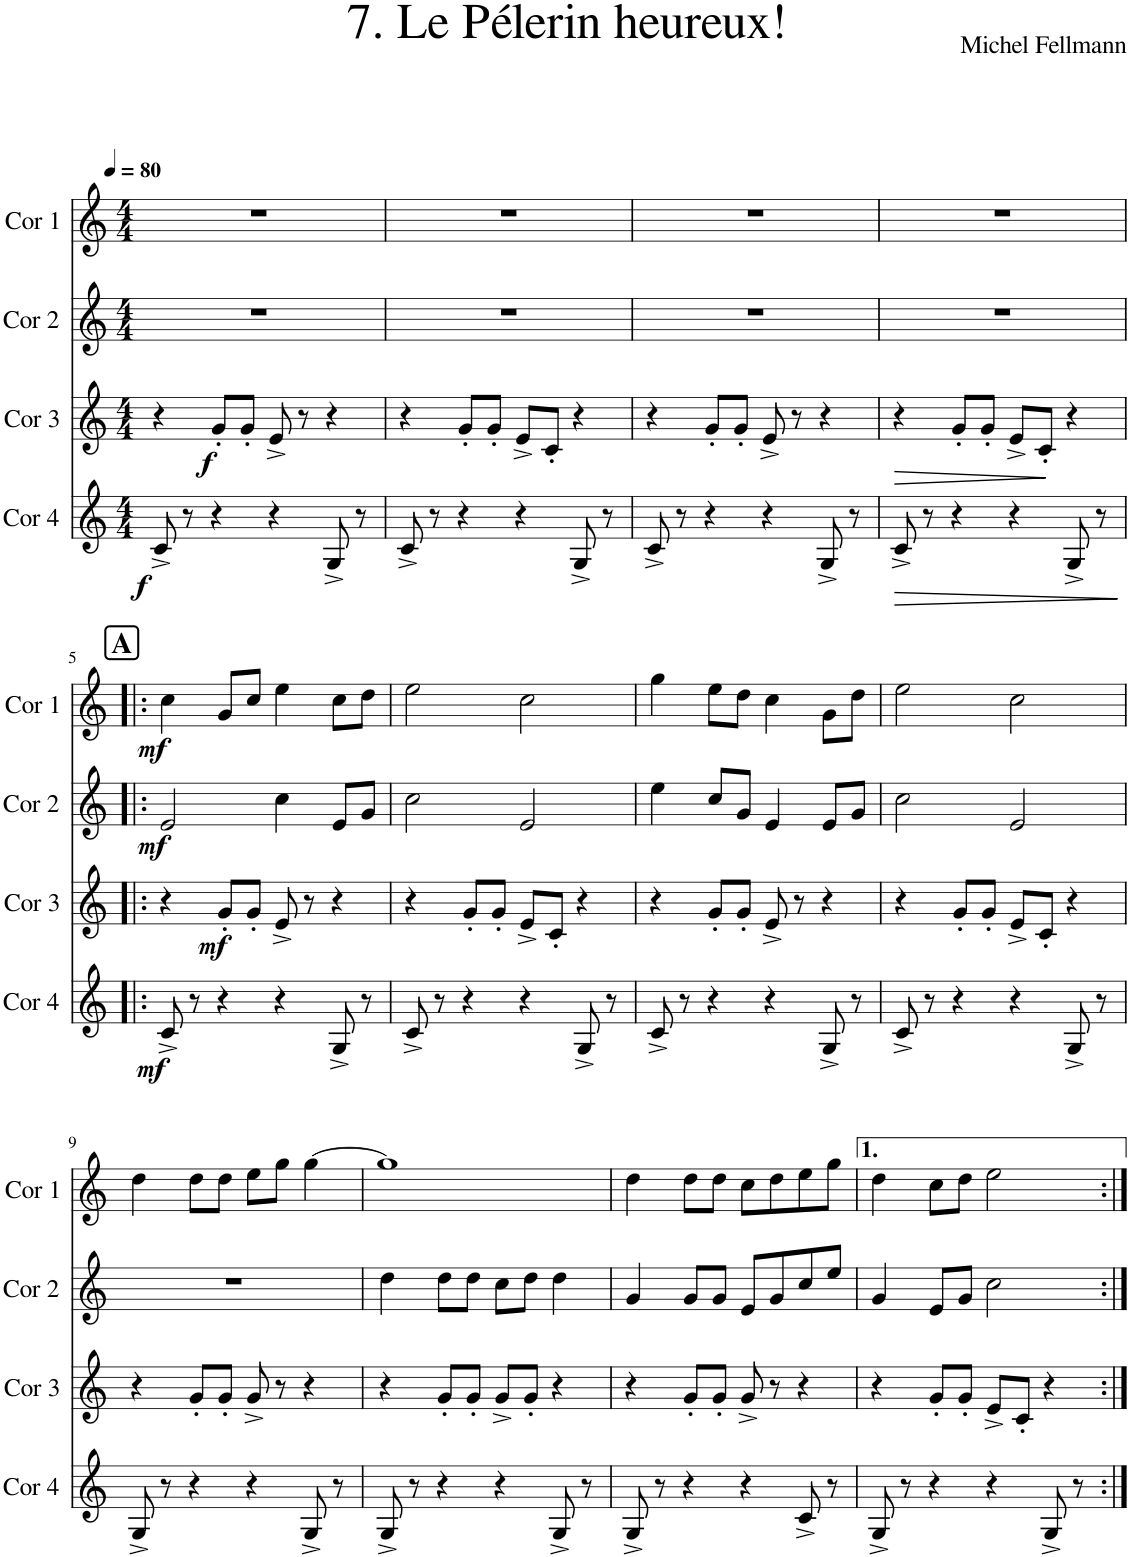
**kern	**dynam	**kern	**dynam	**kern	**dynam	**kern	**dynam
*part4	*part4	*part3	*part3	*part2	*part2	*part1	*part1
*staff4	*staff4	*staff3	*staff3	*staff2	*staff2	*staff1	*staff1
*I"Cor 4	*	*I"Cor 3	*	*I"Cor 2	*	*I"Cor 1	*
*I'Cor 4	*	*I'Cor 3	*	*I'Cor 2	*	*I'Cor 1	*
*clefG2	*	*clefG2	*	*clefG2	*	*clefG2	*
*Trd4c7	*	*Trd4c7	*	*Trd4c7	*	*Trd4c7	*
*k[]	*	*k[]	*	*k[]	*	*k[]	*
*M4/4	*	*M4/4	*	*M4/4	*	*M4/4	*
*MM80	*	*MM80	*	*MM80	*	*MM80	*
=1	=1	=1	=1	=1	=1	=1	=1
!	!LO:DY:b	!	!	!	!	!	!
8c^/	f	4r	.	1r	.	1r	.
8r	.	.	.	.	.	.	.
!	!	!	!LO:DY:b	!	!	!	!
4r	.	8g'/L	f	.	.	.	.
.	.	8g'/J	.	.	.	.	.
4r	.	8e^/	.	.	.	.	.
.	.	8r	.	.	.	.	.
8G^/	.	4r	.	.	.	.	.
8r	.	.	.	.	.	.	.
=2	=2	=2	=2	=2	=2	=2	=2
8c^/	.	4r	.	1r	.	1r	.
8r	.	.	.	.	.	.	.
4r	.	8g'/L	.	.	.	.	.
.	.	8g'/J	.	.	.	.	.
4r	.	8e^/L	.	.	.	.	.
.	.	8c'/J	.	.	.	.	.
8G^/	.	4r	.	.	.	.	.
8r	.	.	.	.	.	.	.
=3	=3	=3	=3	=3	=3	=3	=3
8c^/	.	4r	.	1r	.	1r	.
8r	.	.	.	.	.	.	.
4r	.	8g'/L	.	.	.	.	.
.	.	8g'/J	.	.	.	.	.
4r	.	8e^/	.	.	.	.	.
.	.	8r	.	.	.	.	.
8G^/	.	4r	.	.	.	.	.
8r	.	.	.	.	.	.	.
=4	=4	=4	=4	=4	=4	=4	=4
!	!LO:HP:b	!	!LO:HP:b	!	!	!	!
8c^/	>	4r	>	1r	.	1r	.
8r	.	.	.	.	.	.	.
4r	.	8g'/L	.	.	.	.	.
.	.	8g'/J	.	.	.	.	.
4r	.	8e^/L	.	.	.	.	.
.	.	8c'/J	.	.	.	.	.
8G^/	.	4r	.	.	.	.	.
8r	.	.	.	.	.	.	.
.	]	.	]	.	.	.	.
!!LO:LB:g=z
!!LO:REH:place=s1:a:B:cj:fs=14:t=A
=5!|:	=5!|:	=5!|:	=5!|:	=5!|:	=5!|:	=5!|:	=5!|:
!	!LO:DY:b	!	!	!	!LO:DY:b	!	!LO:DY:b
8c^/	mf	4r	.	2e/	mf	4cc\	mf
8r	.	.	.	.	.	.	.
!	!	!	!LO:DY:b	!	!	!	!
4r	.	8g'/L	mf	.	.	8g/L	.
.	.	8g'/J	.	.	.	8cc/J	.
4r	.	8e^/	.	4cc\	.	4ee\	.
.	.	8r	.	.	.	.	.
8G^/	.	4r	.	8e/L	.	8cc\L	.
8r	.	.	.	8g/J	.	8dd\J	.
=6	=6	=6	=6	=6	=6	=6	=6
8c^/	.	4r	.	2cc\	.	2ee\	.
8r	.	.	.	.	.	.	.
4r	.	8g'/L	.	.	.	.	.
.	.	8g'/J	.	.	.	.	.
4r	.	8e^/L	.	2e/	.	2cc\	.
.	.	8c'/J	.	.	.	.	.
8G^/	.	4r	.	.	.	.	.
8r	.	.	.	.	.	.	.
=7	=7	=7	=7	=7	=7	=7	=7
8c^/	.	4r	.	4ee\	.	4gg\	.
8r	.	.	.	.	.	.	.
4r	.	8g'/L	.	8cc/L	.	8ee\L	.
.	.	8g'/J	.	8g/J	.	8dd\J	.
4r	.	8e^/	.	4e/	.	4cc\	.
.	.	8r	.	.	.	.	.
8G^/	.	4r	.	8e/L	.	8g\L	.
8r	.	.	.	8g/J	.	8dd\J	.
=8	=8	=8	=8	=8	=8	=8	=8
8c^/	.	4r	.	2cc\	.	2ee\	.
8r	.	.	.	.	.	.	.
4r	.	8g'/L	.	.	.	.	.
.	.	8g'/J	.	.	.	.	.
4r	.	8e^/L	.	2e/	.	2cc\	.
.	.	8c'/J	.	.	.	.	.
8G^/	.	4r	.	.	.	.	.
8r	.	.	.	.	.	.	.
!!LO:LB:g=z
=9	=9	=9	=9	=9	=9	=9	=9
8G^/	.	4r	.	1r	.	4dd\	.
8r	.	.	.	.	.	.	.
4r	.	8g'/L	.	.	.	8dd\L	.
.	.	8g'/J	.	.	.	8dd\J	.
4r	.	8g^/	.	.	.	8ee\L	.
.	.	8r	.	.	.	8gg\J	.
8G^/	.	4r	.	.	.	[4gg\	.
8r	.	.	.	.	.	.	.
=10	=10	=10	=10	=10	=10	=10	=10
8G^/	.	4r	.	4dd\	.	1gg]	.
8r	.	.	.	.	.	.	.
4r	.	8g'/L	.	8dd\L	.	.	.
.	.	8g'/J	.	8dd\J	.	.	.
4r	.	8g^/L	.	8cc\L	.	.	.
.	.	8g'/J	.	8dd\J	.	.	.
8G^/	.	4r	.	4dd\	.	.	.
8r	.	.	.	.	.	.	.
=11	=11	=11	=11	=11	=11	=11	=11
8G^/	.	4r	.	4g/	.	4dd\	.
8r	.	.	.	.	.	.	.
4r	.	8g'/L	.	8g/L	.	8dd\L	.
.	.	8g'/J	.	8g/J	.	8dd\J	.
4r	.	8g^/	.	8e/L	.	8cc\L	.
.	.	8r	.	8g/	.	8dd\	.
8c^/	.	4r	.	8cc/	.	8ee\	.
8r	.	.	.	8ee/J	.	8gg\J	.
=12	=12	=12	=12	=12	=12	=12	=12
8G^/	.	4r	.	4g/	.	4dd\	.
8r	.	.	.	.	.	.	.
4r	.	8g'/L	.	8e/L	.	8cc\L	.
.	.	8g'/J	.	8g/J	.	8dd\J	.
4r	.	8e^/L	.	2cc\	.	2ee\	.
.	.	8c'/J	.	.	.	.	.
8G^/	.	4r	.	.	.	.	.
8r	.	.	.	.	.	.	.
=:|!	=:|!	=:|!	=:|!	=:|!	=:|!	=:|!	=:|!
*-	*-	*-	*-	*-	*-	*-	*-
